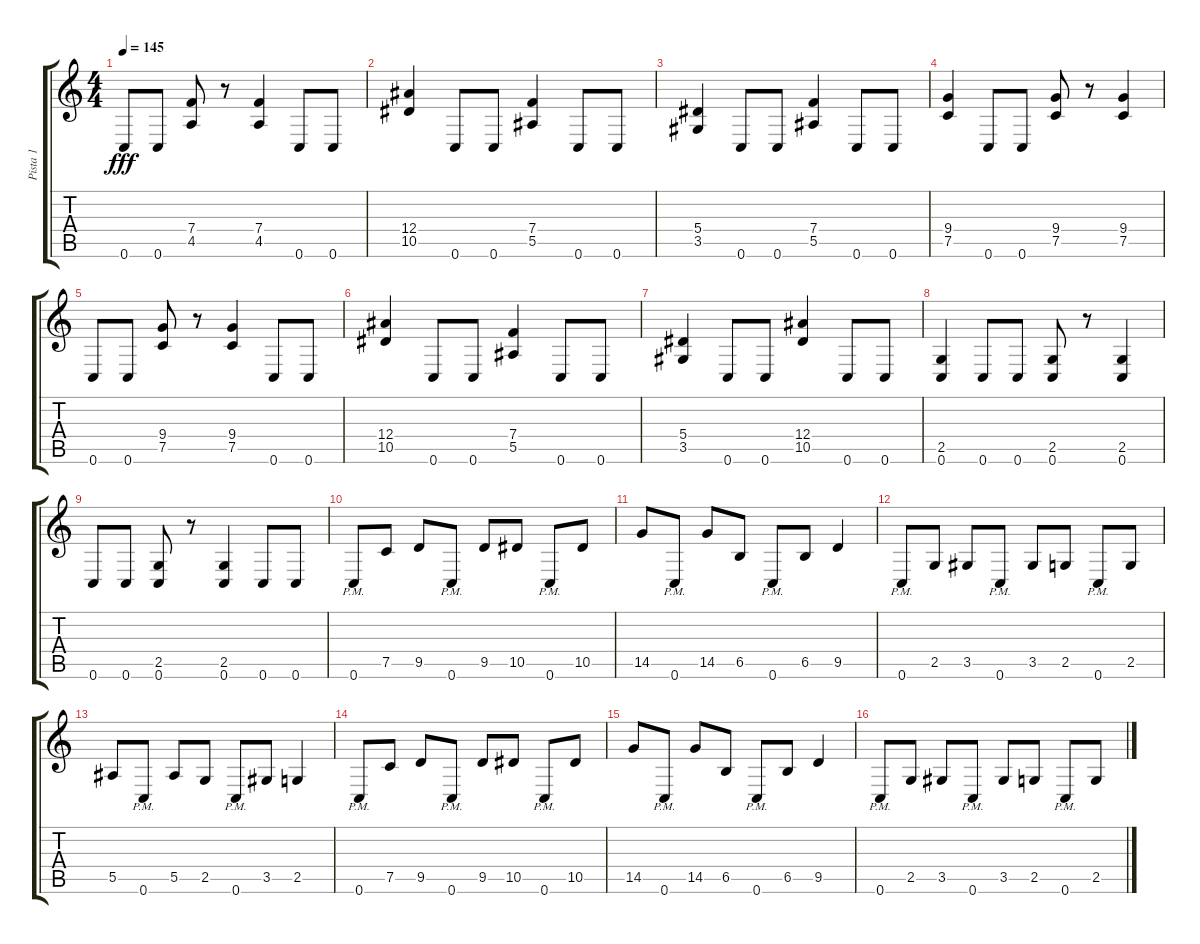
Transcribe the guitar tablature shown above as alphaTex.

\track ("Pista 1" "Pista 1") {instrument distortionguitar}
\staff {score tabs}
\tuning (C4 G3 Eb3 Bb2 F2 C2) {hide}
\ts (4 4)
\tempo 145
\clef g2
\ks c
0.6.8{dy fff} 0.6.8 (7.4 4.5).8 r.8 (7.4 4.5).4 0.6.8 0.6.8 |
(12.4 10.5).4 0.6.8 0.6.8 (7.4 5.5).4 0.6.8 0.6.8 |
(5.4 3.5).4 0.6.8 0.6.8 (7.4 5.5).4 0.6.8 0.6.8 |
(9.4 7.5).4 0.6.8 0.6.8 (9.4 7.5).8 r.8 (9.4 7.5).4 |
0.6.8 0.6.8 (9.4 7.5).8 r.8 (9.4 7.5).4 0.6.8 0.6.8 |
(12.4 10.5).4 0.6.8 0.6.8 (7.4 5.5).4 0.6.8 0.6.8 |
(5.4 3.5).4 0.6.8 0.6.8 (12.4 10.5).4 0.6.8 0.6.8 |
(2.5 0.6).4 0.6.8 0.6.8 (2.5 0.6).8 r.8 (2.5 0.6).4 |
0.6.8 0.6.8 (2.5 0.6).8 r.8 (2.5 0.6).4 0.6.8 0.6.8 |
0.6{pm}.8 7.5.8 9.5.8 0.6{pm}.8 9.5.8 10.5.8 0.6{pm}.8 10.5.8 |
14.5.8 0.6{pm}.8 14.5.8 6.5.8 0.6{pm}.8 6.5.8 9.5.4 |
0.6{pm}.8 2.5.8 3.5.8 0.6{pm}.8 3.5.8 2.5.8 0.6{pm}.8 2.5.8 |
5.5.8 0.6{pm}.8 5.5.8 2.5.8 0.6{pm}.8 3.5.8 2.5.4 |
0.6{pm}.8 7.5.8 9.5.8 0.6{pm}.8 9.5.8 10.5.8 0.6{pm}.8 10.5.8 |
14.5.8 0.6{pm}.8 14.5.8 6.5.8 0.6{pm}.8 6.5.8 9.5.4 |
0.6{pm}.8 2.5.8 3.5.8 0.6{pm}.8 3.5.8 2.5.8 0.6{pm}.8 2.5.8
